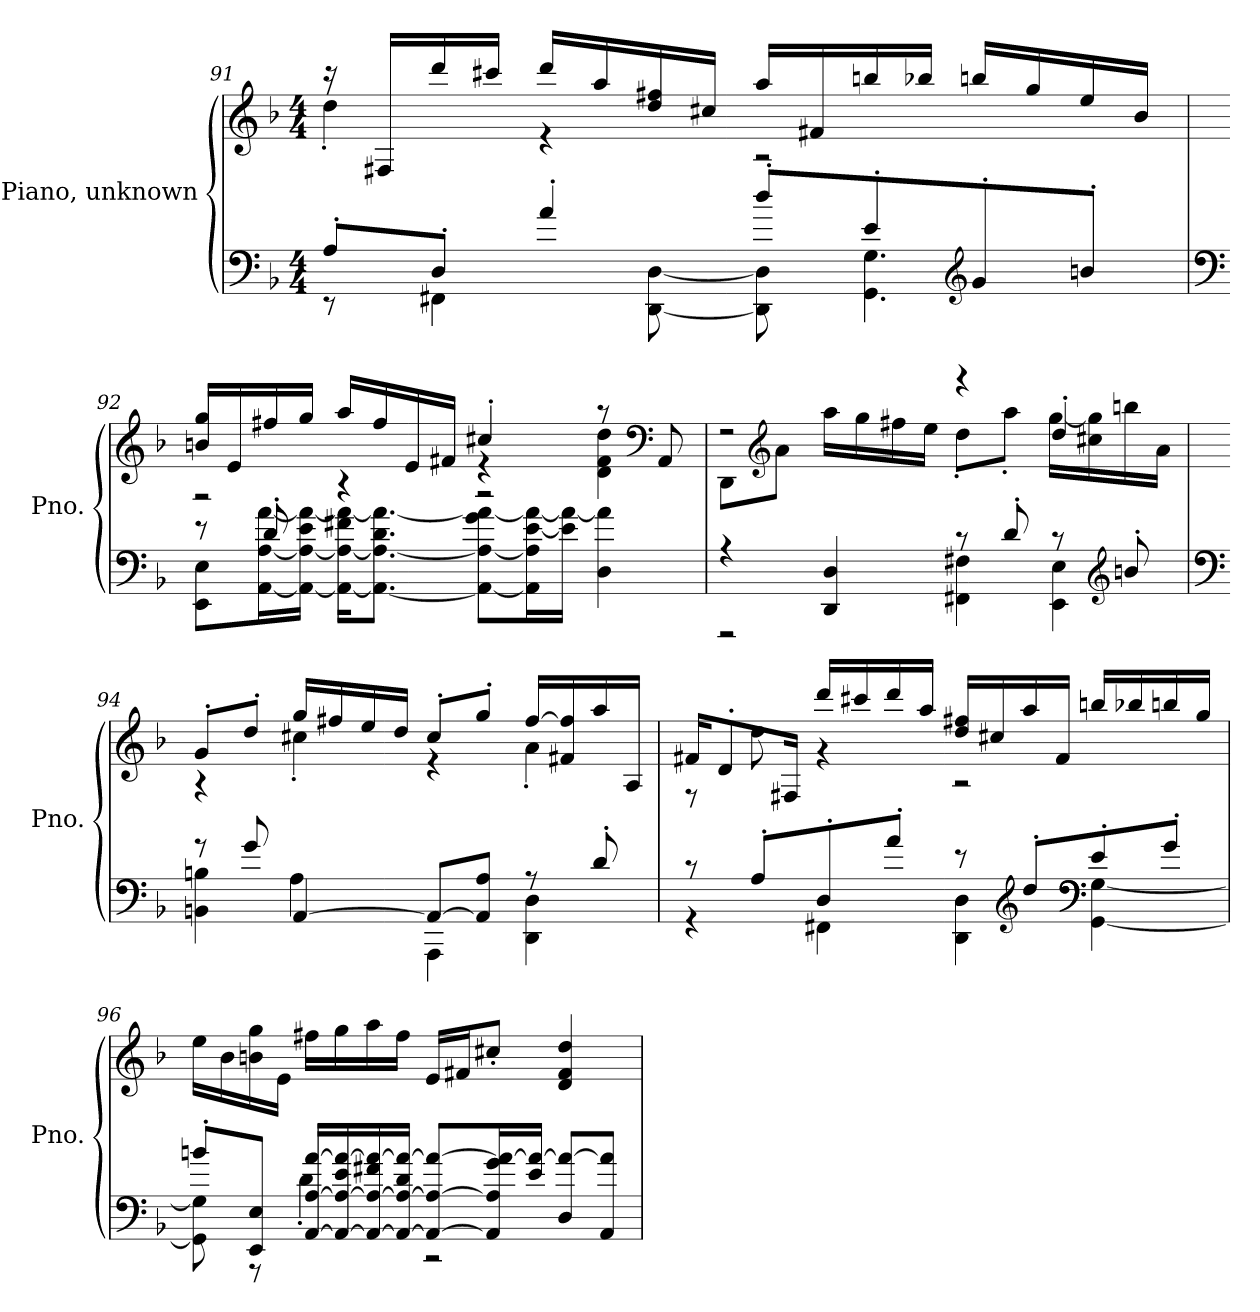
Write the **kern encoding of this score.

**kern	**kern
*part1	*part1
*staff2	*staff1
*I"Piano, unknown	*
*I'Pno.	*
*clefF4	*clefG2
*k[b-]	*k[b-]
*M4/4	*M4/4
=91	=91
*^	*^
8A'/L	8r	16r	4dd'\
.	.	16F#X/LL	.
8D'/J	4FF#X\	16ddd/	.
.	.	16ccc#X/JJ	.
4a'/	.	16ddd/LL	4r
.	.	16aa/	.
.	[8DD\ [8D\	16dd/ 16ff#X/	.
.	.	16cc#X/JJ	.
8dd'/L	8DD\] 8D\]	16aa/LL	2r
.	.	16f#X/	.
8e'/	4.GG\ 4.G\	16bbn/	.
.	.	16bb-X/JJ	.
*clefG2	*	*	*
8g'/	.	16bbn/LL	.
.	.	16gg/	.
8bn'/J	.	16ee/	.
.	.	16b-/JJ	.
!!LO:LB:g=z	!!
=92	=92	=92	=92
*clefF4	*	*	*
8r	8EE\ 8E\L	16bn/ 16gg/LL	2r
.	.	16e/	.
8d'/	[16AA\ [16A\ [16a\L	16ff#X/	.
.	16AA\_ 16A\_ 16e\ 16a\_JJ	16gg/JJ	.
4r	16AA\_ 16A\_ 16f#X\ 16a\_KL	16aa/LL	.
.	8.AA\_ 8.A\_ 8.d\ 8.a\_J	16ff#/	.
.	.	16e/	.
.	.	16f#X/JJ	.
2r	8AA\_ 8A\_ 8g\ 8a\_L	4cc#X'/	4r
.	16AA\] 16A\] [16e\ 16a\_L	.	.
.	16e\] 16a\_JJ	.	.
.	4D\ 4a\]	8r	4d\ 4f#\ 4dd\
*	*	*clefF4	*
.	.	8AA/	.
=93	=93	=93	=93
4r	2r	2r	8DD\L
*	*	*clefG2	*
.	.	.	8a\J
4DD/ 4D/	.	.	16aa\LL
.	.	.	16gg\
.	.	.	16ff#X\
.	.	.	16ee\JJ
8r	4FF#X\ 4F#X\	4r	8dd'\L
8d'/	.	.	8aa'\J
8r	4EE\ 4E\	4dd'/	[16gg\LL
.	.	.	16cc#X\ 16gg\]
*clefG2	*	*	*
8bn'/	.	.	16bbn\
.	.	.	16a\JJ
!!LO:LB:g=z	!!
=94	=94	=94	=94
*clefF4	*	*	*
8r	4BBn\ 4Bn\	8g'/L	4r
8g/	.	8dd'/J	.
[4AA/	4A\	16gg/LL	4cc#X'\
.	.	16ff#X/	.
.	.	16ee/	.
.	.	16dd/JJ	.
8AA/L_	4AAA\	8cc#'/L	4r
8AA/] 8A/J	.	8gg'/J	.
8r	4DD\ 4D\	[16ff#/LL	4a'\
.	.	16f#X/ 16ff#/]	.
8d'/	.	16aa/	.
.	.	16A/JJ	.
=95	=95	=95	=95
8r	4r	16f#X/KL	8r
.	.	8d'/	.
8A'/L	.	.	8dd\
.	.	16F#X/Jk	.
8D'/	4FF#X\	16ddd/LL	4r
.	.	16ccc#X/	.
8a'/J	.	16ddd/	.
.	.	16aa/JJ	.
8r	4DD\ 4D\	16dd/ 16ff#X/LL	2r
.	.	16cc#X/	.
*clefG2	*	*	*
8dd'/L	.	16aa/	.
.	.	16f#/JJ	.
*clefF4	*	*	*
8e'/	[4GG\ [4G\	16bbn/LL	.
.	.	16bb-X/	.
8g'/J	.	16bbn/	.
.	.	16gg/JJ	.
*	*	*v	*v
!!LO:LB:g=z
=96	=96	=96
8bn'/L	8GG\] 8G\]	16ee\LL
.	.	16b-\
8EE/ 8E/J	8r	16bn\ 16gg\
.	.	16e\JJ
[16AA/ [16A/ [16a/LL	4d'\	16ff#X\LL
16AA/_ 16A/_ 16e/ 16a/_	.	16gg\
16AA/_ 16A/_ 16f#X/ 16a/_	.	16aa\
16AA/_ 16A/_ 16d/ 16a/_JJ	.	16ff#\JJ
8AA/_ 8A/_ 8a/_L	2r	16e/LL
.	.	16f#X/J
16AA/] 16A/] 16g/ 16a/_L	.	8cc#X'/J
16e/ 16a/_JJ	.	.
8D/ 8a/_L	.	4d/ 4f#/ 4dd/
8AA/ 8a/]J	.	.
*v	*v	*
=	=
*-	*-
